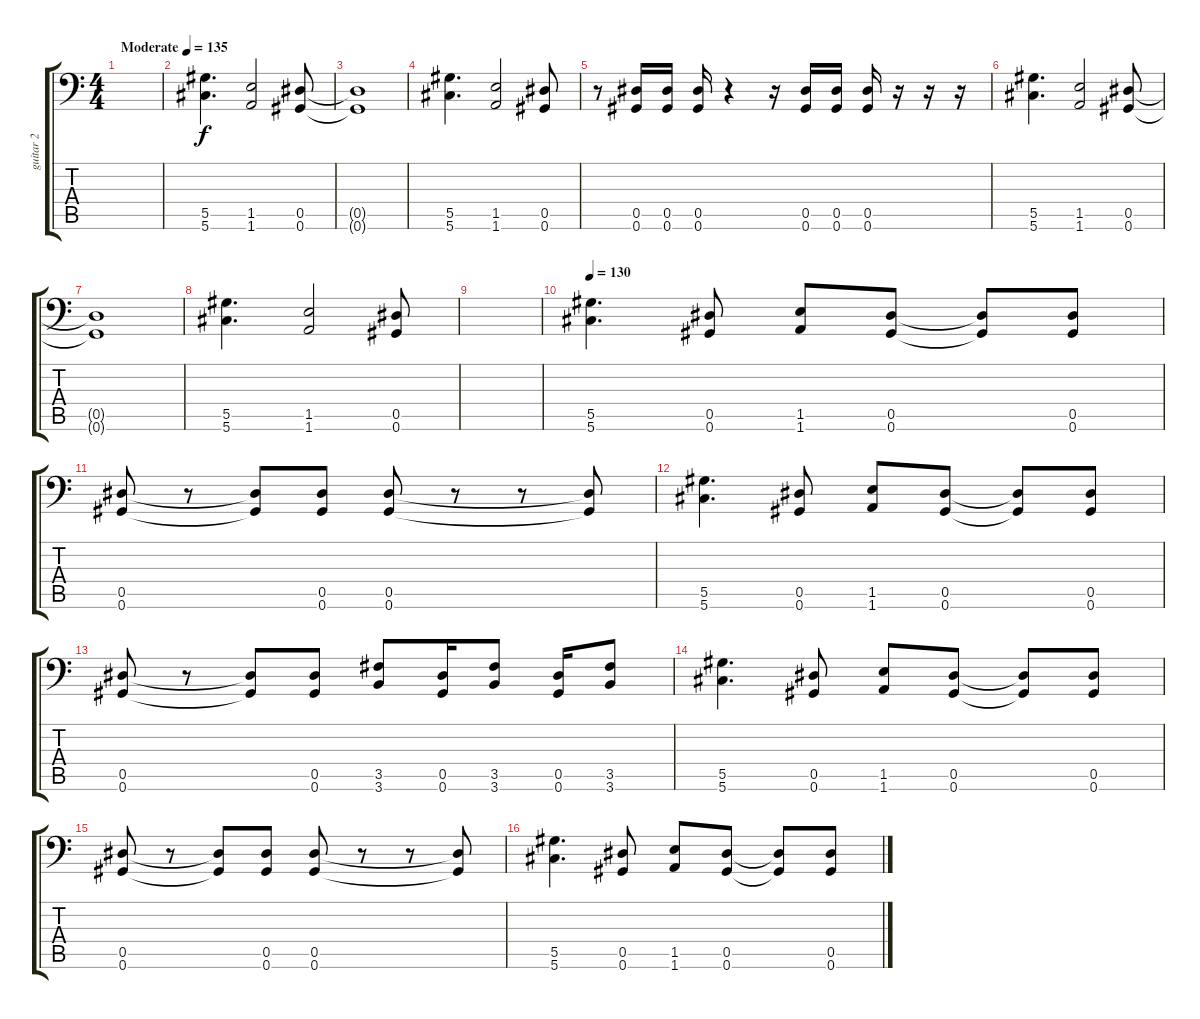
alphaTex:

\track ("guitar 2" "guitar 2") {instrument distortionguitar}
\staff {score tabs}
\tuning (Bb3 F3 Db3 Ab2 Eb2 Ab1) {hide}
\ts (4 4)
\tempo (135 "Moderate")
\tempo 131
\tempo (135 "Moderate")
\clef f4
\ks c
|
(5.5 5.6).4{d} (1.5 1.6).2 (0.5 0.6).8 |
(0.5{t} 0.6{t}).1 |
(5.5 5.6).4{d} (1.5 1.6).2 (0.5 0.6).8 |
r.8 (0.5 0.6).16 (0.5 0.6).16 (0.5 0.6).16 r.4 r.16 (0.5 0.6).16 (0.5 0.6).16 (0.5 0.6).16 r.16 r.16 r.16 |
(5.5 5.6).4{d} (1.5 1.6).2 (0.5 0.6).8 |
(0.5{t} 0.6{t}).1 |
(5.5 5.6).4{d} (1.5 1.6).2 (0.5 0.6).8 |
|
\tempo 130
(5.5 5.6).4{d} (0.5 0.6).8 (1.5 1.6).8 (0.5 0.6).8 (0.5{t} 0.6{t}).8 (0.5 0.6).8 |
(0.5 0.6).8 r.8 (0.5{t} 0.6{t}).8 (0.5 0.6).8 (0.5 0.6).8 r.8 r.8 (0.5{t} 0.6{t}).8 |
(5.5 5.6).4{d} (0.5 0.6).8 (1.5 1.6).8 (0.5 0.6).8 (0.5{t} 0.6{t}).8 (0.5 0.6).8 |
(0.5 0.6).8 r.8 (0.5{t} 0.6{t}).8 (0.5 0.6).8 (3.5 3.6).8 (0.5 0.6).16 (3.5 3.6).8 (0.5 0.6).16 (3.5 3.6).8 |
(5.5 5.6).4{d} (0.5 0.6).8 (1.5 1.6).8 (0.5 0.6).8 (0.5{t} 0.6{t}).8 (0.5 0.6).8 |
(0.5 0.6).8 r.8 (0.5{t} 0.6{t}).8 (0.5 0.6).8 (0.5 0.6).8 r.8 r.8 (0.5{t} 0.6{t}).8 |
(5.5 5.6).4{d} (0.5 0.6).8 (1.5 1.6).8 (0.5 0.6).8 (0.5{t} 0.6{t}).8 (0.5 0.6).8
